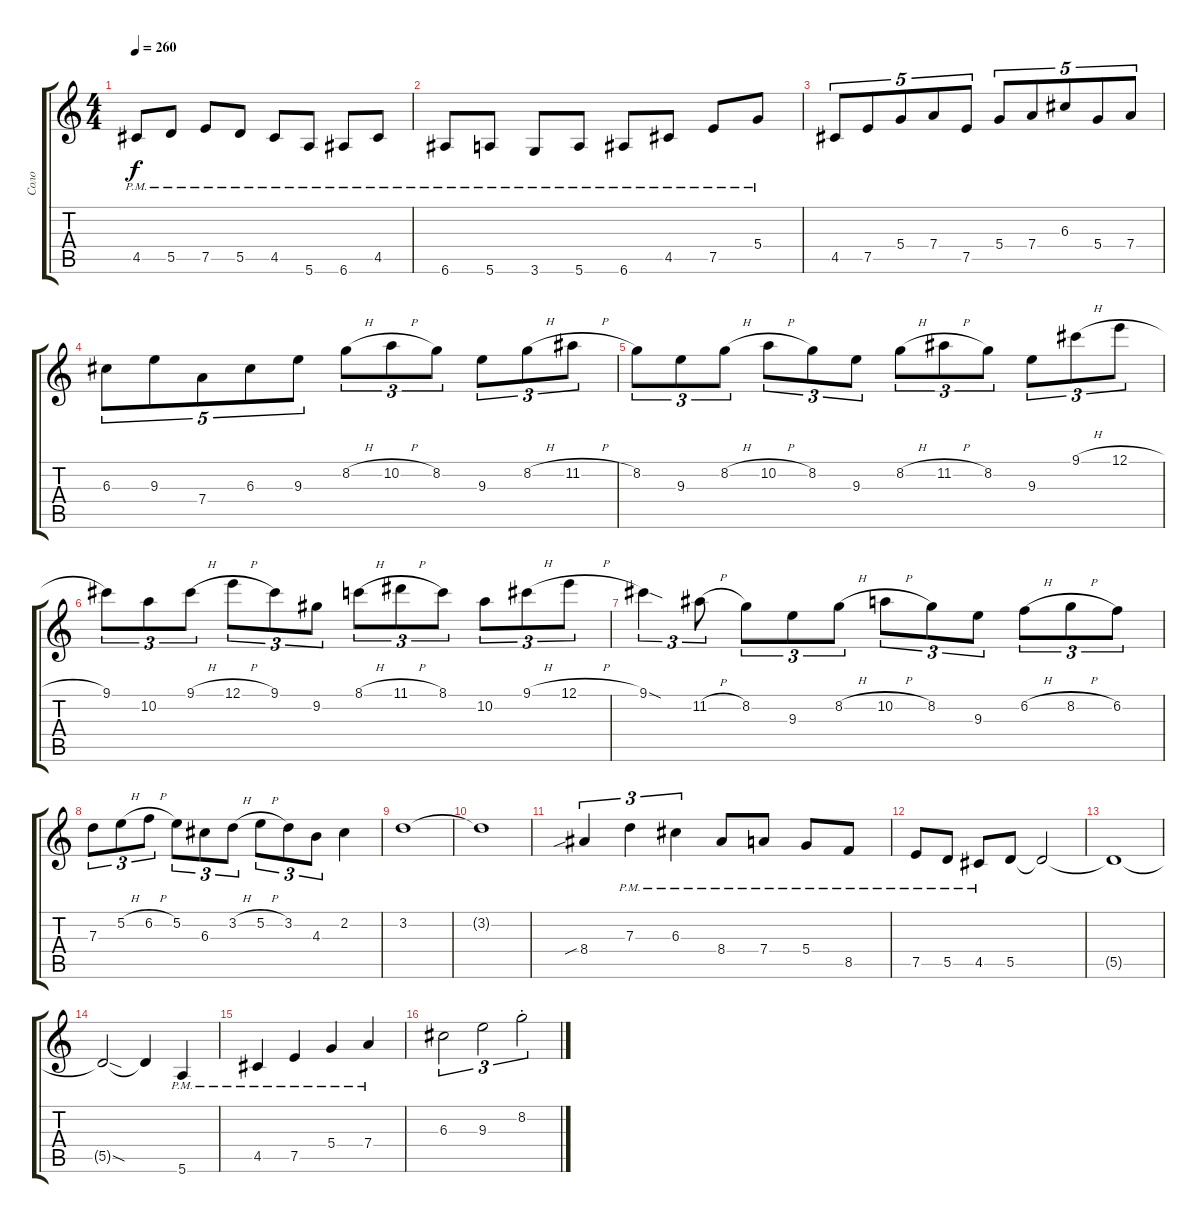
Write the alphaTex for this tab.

\track ("Соло" "Соло") {instrument distortionguitar}
\staff {score tabs}
\tuning (E4 B3 G3 D3 A2 E2) {hide}
\ts (4 4)
\tempo 260
\clef g2
\ks c
4.5{pm}.8{dy f} 5.5{pm}.8 7.5{pm}.8 5.5{pm}.8 4.5{pm}.8 5.6{pm}.8 6.6{pm}.8 4.5{pm}.8 |
6.6{pm}.8 5.6{pm}.8 3.6{pm}.8 5.6{pm}.8 6.6{pm}.8 4.5{pm}.8 7.5{pm}.8 5.4{pm}.8 |
4.5.8{tu (5 4)} 7.5.8{tu (5 4)} 5.4.8{tu (5 4)} 7.4.8{tu (5 4)} 7.5.8{tu (5 4)} 5.4.8{tu (5 4)} 7.4.8{tu (5 4)} 6.3.8{tu (5 4)} 5.4.8{tu (5 4)} 7.4.8{tu (5 4)} |
6.3.8{tu (5 4)} 9.3.8{tu (5 4)} 7.4.8{tu (5 4)} 6.3.8{tu (5 4)} 9.3.8{tu (5 4)} 8.2{h}.8{tu (3 2)} 10.2{h}.8{tu (3 2)} 8.2.8{tu (3 2)} 9.3.8{tu (3 2)} 8.2{h}.8{tu (3 2)} 11.2{h}.8{tu (3 2)} |
8.2.8{tu (3 2)} 9.3.8{tu (3 2)} 8.2{h}.8{tu (3 2)} 10.2{h}.8{tu (3 2)} 8.2.8{tu (3 2)} 9.3.8{tu (3 2)} 8.2{h}.8{tu (3 2)} 11.2{h}.8{tu (3 2)} 8.2.8{tu (3 2)} 9.3.8{tu (3 2)} 9.1{h}.8{tu (3 2)} 12.1{h}.8{tu (3 2)} |
9.1.8{tu (3 2)} 10.2.8{tu (3 2)} 9.1{h}.8{tu (3 2)} 12.1{h}.8{tu (3 2)} 9.1.8{tu (3 2)} 9.2.8{tu (3 2)} 8.1{h}.8{tu (3 2)} 11.1{h}.8{tu (3 2)} 8.1.8{tu (3 2)} 10.2.8{tu (3 2)} 9.1{h}.8{tu (3 2)} 12.1{h}.8{tu (3 2)} |
9.1{sod}.4{tu (3 2)} 11.2{h}.8{tu (3 2)} 8.2.8{tu (3 2)} 9.3.8{tu (3 2)} 8.2{h}.8{tu (3 2)} 10.2{h}.8{tu (3 2)} 8.2.8{tu (3 2)} 9.3.8{tu (3 2)} 6.2{h}.8{tu (3 2)} 8.2{h}.8{tu (3 2)} 6.2.8{tu (3 2)} |
7.3.8{tu (3 2)} 5.2{h}.8{tu (3 2)} 6.2{h}.8{tu (3 2)} 5.2.8{tu (3 2)} 6.3.8{tu (3 2)} 3.2{h}.8{tu (3 2)} 5.2{h}.8{tu (3 2)} 3.2.8{tu (3 2)} 4.3.8{tu (3 2)} 2.2.4 |
3.2.1 |
3.2{t}.1 |
8.4{sib}.4{tu (3 2)} 7.3{pm}.4{tu (3 2)} 6.3{pm}.4{tu (3 2)} 8.4{pm}.8 7.4{pm}.8 5.4{pm}.8 8.5{pm}.8 |
7.5{pm}.8 5.5{pm}.8 4.5{pm}.8 5.5.8 5.5{t}.2 |
5.5{t}.1 |
5.5{sod t}.2 5.5{t}.4 5.6{pm}.4 |
4.5{pm}.4 7.5{pm}.4 5.4{pm}.4 7.4{pm}.4 |
6.3.2{tu (3 2)} 9.3.2{tu (3 2)} 8.2{st}.2{tu (3 2)}
